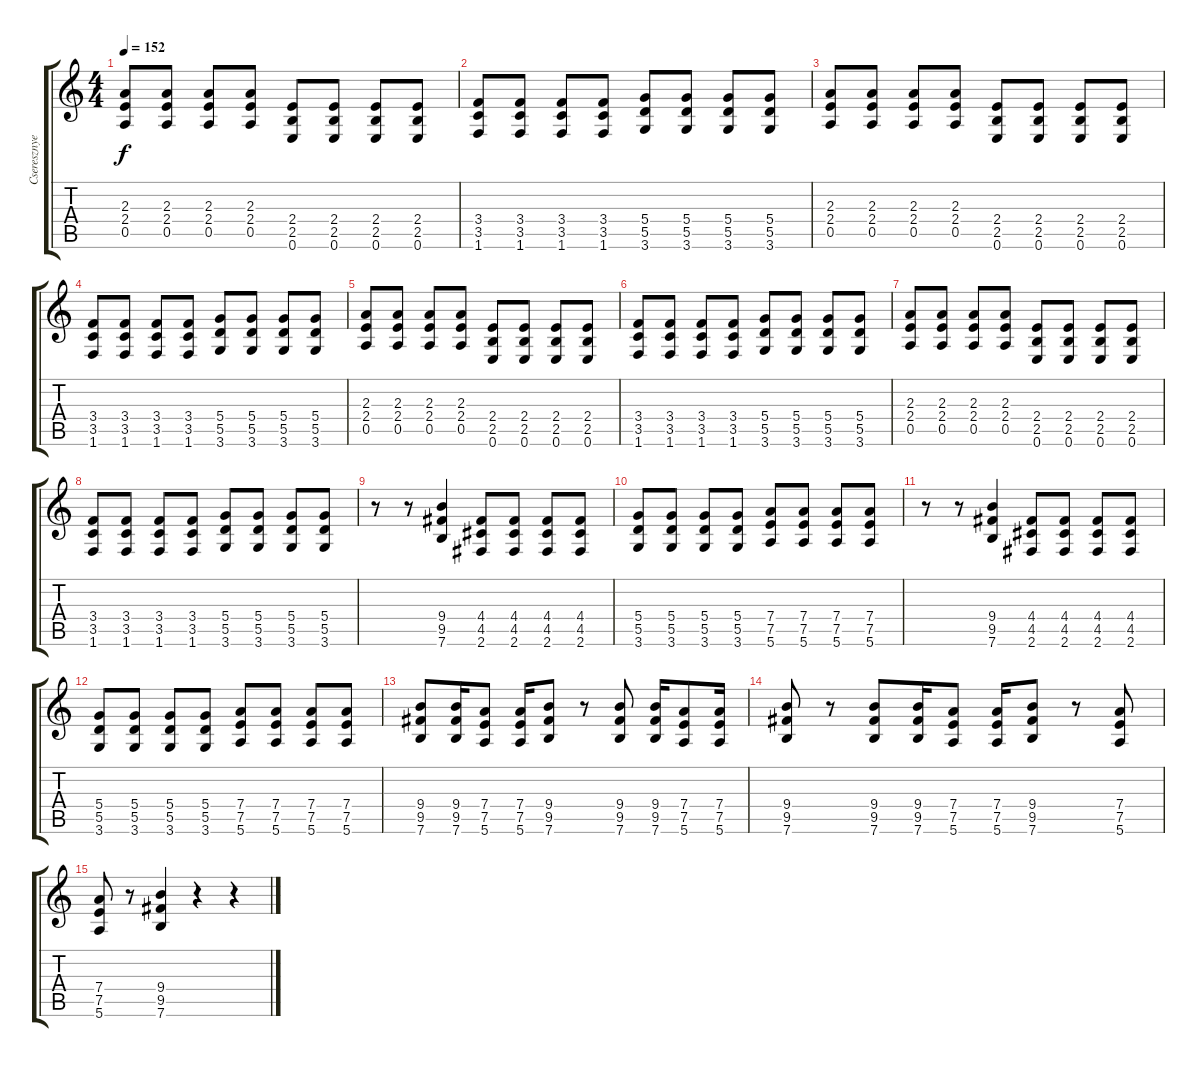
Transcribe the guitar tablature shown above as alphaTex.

\track ("Cseresznye OverDrive " "Cseresznye") {instrument overdrivenguitar}
\staff {score tabs}
\tuning (E4 B3 G3 D3 A2 E2) {hide}
\ts (4 4)
\tempo 152
\clef g2
\ks c
(2.3 2.4 0.5).8{dy f} (2.3 2.4 0.5).8 (2.3 2.4 0.5).8 (2.3 2.4 0.5).8 (2.4 2.5 0.6).8 (2.4 2.5 0.6).8 (2.4 2.5 0.6).8 (2.4 2.5 0.6).8 |
(3.4 3.5 1.6).8 (3.4 3.5 1.6).8 (3.4 3.5 1.6).8 (3.4 3.5 1.6).8 (5.4 5.5 3.6).8 (5.4 5.5 3.6).8 (5.4 5.5 3.6).8 (5.4 5.5 3.6).8 |
(2.3 2.4 0.5).8 (2.3 2.4 0.5).8 (2.3 2.4 0.5).8 (2.3 2.4 0.5).8 (2.4 2.5 0.6).8 (2.4 2.5 0.6).8 (2.4 2.5 0.6).8 (2.4 2.5 0.6).8 |
(3.4 3.5 1.6).8 (3.4 3.5 1.6).8 (3.4 3.5 1.6).8 (3.4 3.5 1.6).8 (5.4 5.5 3.6).8 (5.4 5.5 3.6).8 (5.4 5.5 3.6).8 (5.4 5.5 3.6).8 |
(2.3 2.4 0.5).8 (2.3 2.4 0.5).8 (2.3 2.4 0.5).8 (2.3 2.4 0.5).8 (2.4 2.5 0.6).8 (2.4 2.5 0.6).8 (2.4 2.5 0.6).8 (2.4 2.5 0.6).8 |
(3.4 3.5 1.6).8 (3.4 3.5 1.6).8 (3.4 3.5 1.6).8 (3.4 3.5 1.6).8 (5.4 5.5 3.6).8 (5.4 5.5 3.6).8 (5.4 5.5 3.6).8 (5.4 5.5 3.6).8 |
(2.3 2.4 0.5).8 (2.3 2.4 0.5).8 (2.3 2.4 0.5).8 (2.3 2.4 0.5).8 (2.4 2.5 0.6).8 (2.4 2.5 0.6).8 (2.4 2.5 0.6).8 (2.4 2.5 0.6).8 |
(3.4 3.5 1.6).8 (3.4 3.5 1.6).8 (3.4 3.5 1.6).8 (3.4 3.5 1.6).8 (5.4 5.5 3.6).8 (5.4 5.5 3.6).8 (5.4 5.5 3.6).8 (5.4 5.5 3.6).8 |
r.8 r.8 (9.4 9.5 7.6).4 (4.4 4.5 2.6).8 (4.4 4.5 2.6).8 (4.4 4.5 2.6).8 (4.4 4.5 2.6).8 |
(5.4 5.5 3.6).8 (5.4 5.5 3.6).8 (5.4 5.5 3.6).8 (5.4 5.5 3.6).8 (7.4 7.5 5.6).8 (7.4 7.5 5.6).8 (7.4 7.5 5.6).8 (7.4 7.5 5.6).8 |
r.8 r.8 (9.4 9.5 7.6).4 (4.4 4.5 2.6).8 (4.4 4.5 2.6).8 (4.4 4.5 2.6).8 (4.4 4.5 2.6).8 |
(5.4 5.5 3.6).8 (5.4 5.5 3.6).8 (5.4 5.5 3.6).8 (5.4 5.5 3.6).8 (7.4 7.5 5.6).8 (7.4 7.5 5.6).8 (7.4 7.5 5.6).8 (7.4 7.5 5.6).8 |
(9.4 9.5 7.6).8 (9.4 9.5 7.6).16 (7.4 7.5 5.6).8 (7.4 7.5 5.6).16 (9.4 9.5 7.6).8 r.8 (9.4 9.5 7.6).8 (9.4 9.5 7.6).16 (7.4 7.5 5.6).8 (7.4 7.5 5.6).16 |
(9.4 9.5 7.6).8 r.8 (9.4 9.5 7.6).8 (9.4 9.5 7.6).16 (7.4 7.5 5.6).8 (7.4 7.5 5.6).16 (9.4 9.5 7.6).8 r.8 (7.4 7.5 5.6).8 |
(7.4 7.5 5.6).8 r.8 (9.4 9.5 7.6).4 r.4 r.4
